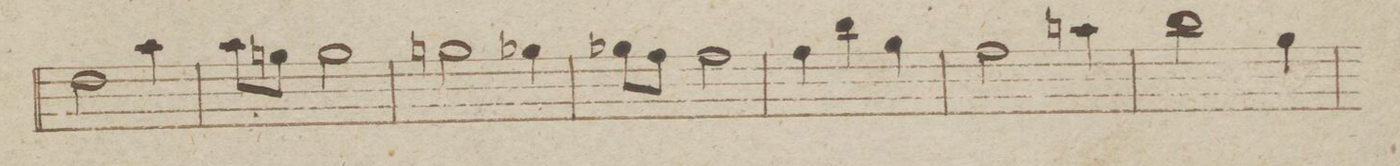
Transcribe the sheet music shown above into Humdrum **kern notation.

**kern
*I"Oboe Primo.
*clefG2
*k[b-e-a-d-g-]
*M3/4
2dd-\
4aa-\
=37
8aa-\L
8ggn\J
2gg\
=38
2ggn\
4gg-X\
=39
8gg-X\L
8ff\J
2ff\
=40
4ff\
4bb-\
4gg-\
=41
2ff\
4aan\
=42
2bb-\
4gg-\
=43
*-
